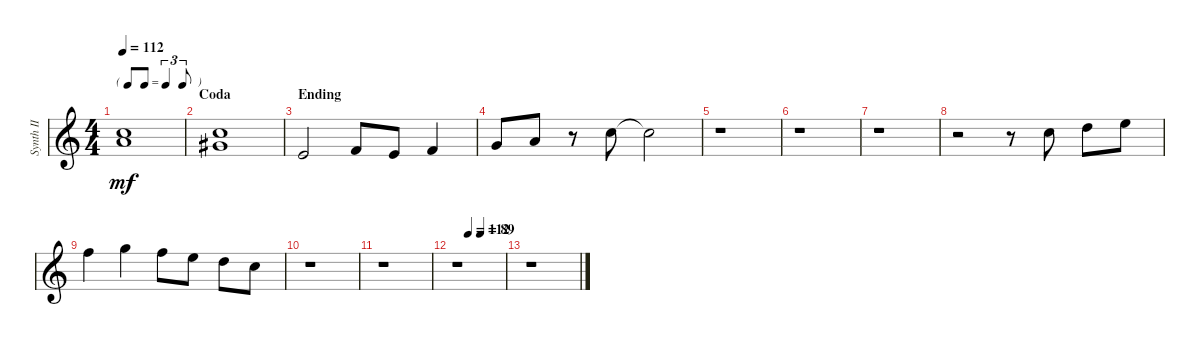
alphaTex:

\track ("Synth II" "Synth II") {instrument lead7fifths}
\staff {score}
\tuning (E4 B3 G3 D3 A2 E2 B1) {hide}
\ts (4 4)
\tf triplet8th
\tempo 112
\clef g2
\ks c
(5.1 13.2).1{dy mf} |
\section ("" "Coda")
(8.1 9.2).1 |
\section ("" "Ending")
0.1.2 1.1.8 0.1.8 1.1.4 |
3.1.8 5.1.8 r.8 8.1.8 8.1{t}.2 |
r.1 |
r.1 |
r.1 |
r.2 r.8 8.1.8 10.1.8 12.1.8 |
13.1.4 15.1.4 13.1.8 12.1.8 10.1.8 8.1.8 |
r.1 |
r.1 |
\tempo (112 0.25)
\tempo (89 0.5)
r.1 |
r.1
